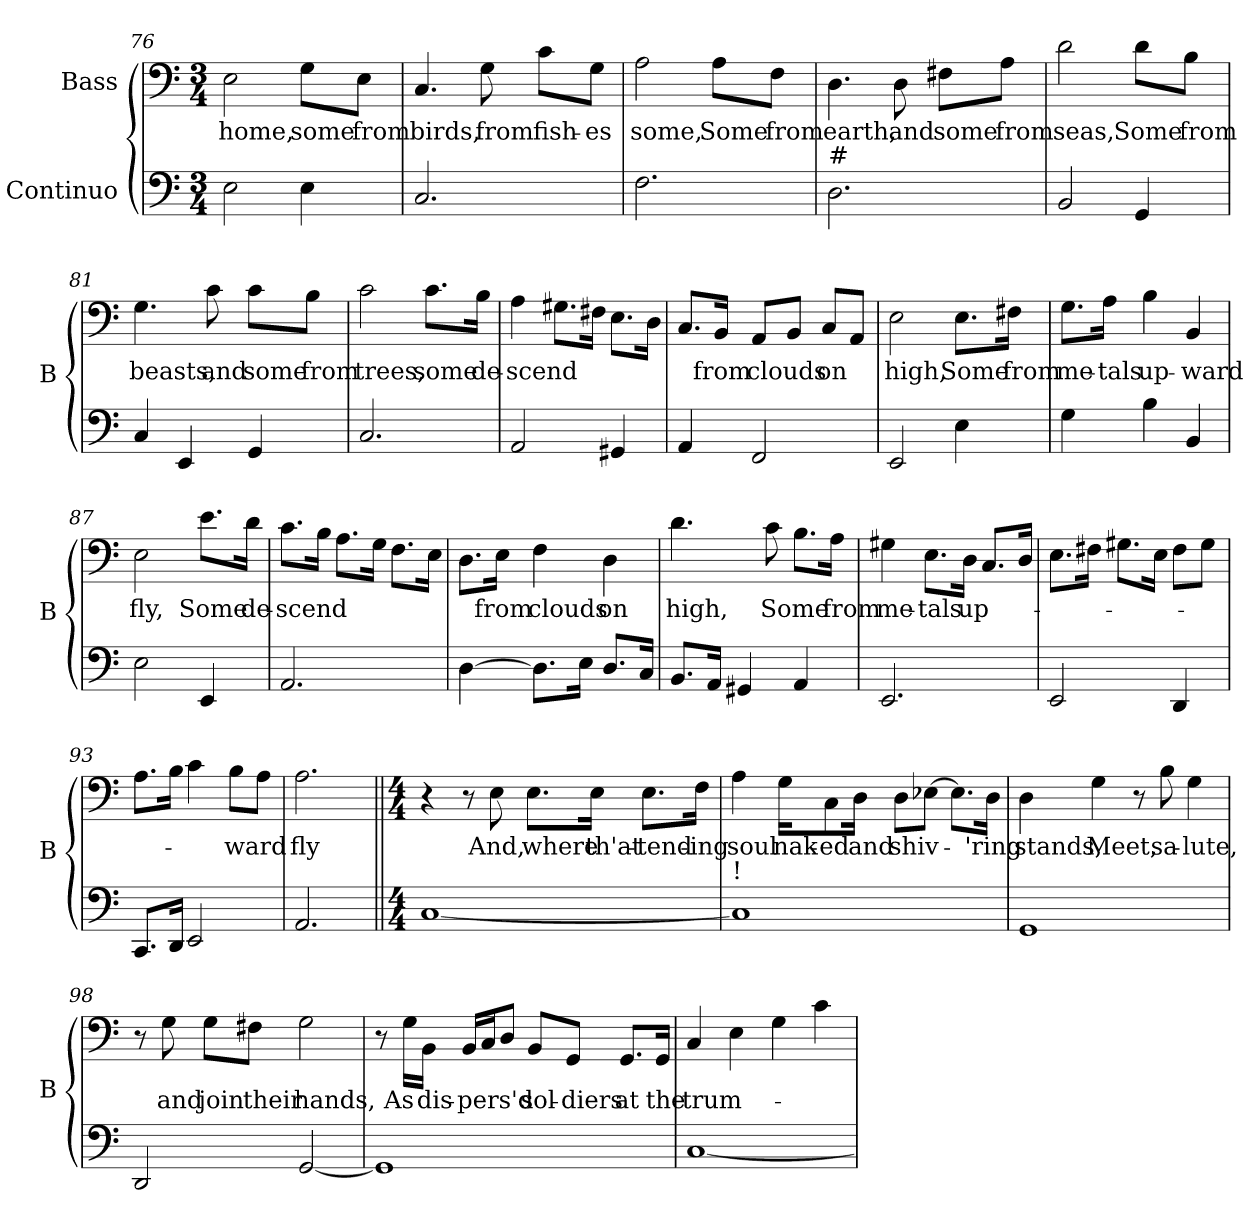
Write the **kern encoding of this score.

**kern	**kern	**text
*part2	*part1	*part1
*staff2	*staff1	*staff1
*I"Continuo	*I"Bass	*
*	*I'B	*
*clefF4	*clefF4	*
*k[]	*k[]	*
*M3/4	*M3/4	*
=76	=76	=76
!	!	!LO:LY:b
2E\	2E\	home,
!	!	!LO:LY:b
4E\	8G\L	some
!	!	!LO:LY:b
.	8E\J	from
!!LO:LB:g=z
=77	=77	=77
!	!	!LO:LY:b
2.C/	4.C/	birds,
!	!	!LO:LY:b
.	8G\	from
!	!	!LO:LY:b
.	8c\L	fish-
!	!	!LO:LY:b
.	8G\J	-es
=78	=78	=78
!	!	!LO:LY:b
2.F\	2A\	some,
!	!	!LO:LY:b
.	8A\L	Some
!	!	!LO:LY:b
.	8F\J	from
=79	=79	=79
!LO:TX:a:t=#	!	!
!	!	!LO:LY:b
2.D\	4.D\	earth,
!	!	!LO:LY:b
.	8D\	and
!	!	!LO:LY:b
.	8F#X\L	some
!	!	!LO:LY:b
.	8A\J	from
=80	=80	=80
!	!	!LO:LY:b
2BB/	2d\	seas,
!	!	!LO:LY:b
4GG/	8d\L	Some
!	!	!LO:LY:b
.	8B\J	from
=81	=81	=81
!	!	!LO:LY:b
4C/	4.G\	beasts,
4EE/	.	.
!	!	!LO:LY:b
.	8c\	and
!	!	!LO:LY:b
4GG/	8c\L	some
!	!	!LO:LY:b
.	8B\J	from
=82	=82	=82
!	!	!LO:LY:b
2.C/	2c\	trees,
!	!	!LO:LY:b
.	8.c\L	some
!	!	!LO:LY:b
.	16B\Jk	de-
!!LO:LB:g=z
=83	=83	=83
!	!	!LO:LY:b
2AA/	4A\	-scend
.	8.G#X\L	.
.	16F#X\Jk	.
4GG#X/	8.E\L	.
.	16D\Jk	.
=84	=84	=84
4AA/	8.C/L	.
!	!	!LO:LY:b
.	16BB/Jk	from
!	!	!LO:LY:b
2FF/	8AA/L	clouds
.	8BB/J	.
!	!	!LO:LY:b
.	8C/L	on
.	8AA/J	.
=85	=85	=85
!	!	!LO:LY:b
2EE/	2E\	high,
!	!	!LO:LY:b
4E\	8.E\L	Some
!	!	!LO:LY:b
.	16F#X\Jk	from
=86	=86	=86
!	!	!LO:LY:b
4G\	8.G\L	me-
!	!	!LO:LY:b
.	16A\Jk	-tals
!	!	!LO:LY:b
4B\	4B\	up-
!	!	!LO:LY:b
4BB/	4BB/	-ward
=87	=87	=87
!	!	!LO:LY:b
2E\	2E\	fly,
!	!	!LO:LY:b
4EE/	8.e\L	Some
!	!	!LO:LY:b
.	16d\Jk	de-
=88	=88	=88
!	!	!LO:LY:b
2.AA/	8.c\L	-scend
.	16B\Jk	.
.	8.A\L	.
.	16G\Jk	.
.	8.F\L	.
.	16E\Jk	.
!!LO:PB:g=z
=89	=89	=89
[4D\	8.D\L	.
!	!	!LO:LY:b
.	16E\Jk	from
!	!	!LO:LY:b
8.D\L]	4F\	clouds
16E\Jk	.	.
!	!	!LO:LY:b
8.D/L	4D\	on
16C/Jk	.	.
=90	=90	=90
!	!	!LO:LY:b
8.BB/L	4.d\	high,
16AA/Jk	.	.
4GG#X/	.	.
!	!	!LO:LY:b
.	8c\	Some
4AA/	8.B\L	.
!	!	!LO:LY:b
.	16A\Jk	from
=91	=91	=91
!	!	!LO:LY:b
2.EE/	4G#X\	me-
!	!	!LO:LY:b
.	8.E\L	-tals
!	!	!LO:LY:b
.	16D\Jk	up-
.	8.C/L	.
.	16D/Jk	.
=92	=92	=92
2EE/	8.E\L	.
.	16F#X\Jk	.
.	8.G#X\L	.
.	16E\Jk	.
4DD/	8F#\L	.
.	8G#\J	.
=93	=93	=93
8.CC/L	8.A\L	.
16DD/Jk	16B\Jk	.
2EE/	4c\	.
!	!	!LO:LY:b
.	8B\L	-ward
.	8A\J	.
=94	=94	=94
!	!	!LO:LY:b
2.AA/	2.A\	fly
!!LO:PB:g=z
=95||	=95||	=95||
*M4/4	*M4/4	*
[1C	4r	.
.	8r	.
!	!	!LO:LY:b
.	8E\	And,
!	!	!LO:LY:b
.	8.E\L	where
!	!	!LO:LY:b
.	16E\Jk	th'at-
!	!	!LO:LY:b
.	8.E\L	-tend-
!	!	!LO:LY:b
.	16F\Jk	-ing
=96	=96	=96
!LO:TX:a:t=!	!	!
!	!	!LO:LY:b
1C]	4A\	soul
!	!	!LO:LY:b
.	16G\KL	nak-
!	!	!LO:LY:b
.	8C\	-ed
!	!	!LO:LY:b
.	16D\Jk	and
!	!	!LO:LY:b
.	8D\L	shiv-
.	[8E-X\J	.
.	8.E-\L]	.
!	!	!LO:LY:b
.	16D\Jk	-'ring
=97	=97	=97
!	!	!LO:LY:b
1GG	4D\	stands,
!	!	!LO:LY:b
.	4G\	Meet,
.	8r	.
!	!	!LO:LY:b
.	8B\	sa-
!	!	!LO:LY:b
.	4G\	-lute,
=98	=98	=98
2DD/	8r	.
!	!	!LO:LY:b
.	8G\	and
!	!	!LO:LY:b
.	8G\L	join
!	!	!LO:LY:b
.	8F#X\J	their
!	!	!LO:LY:b
[2GG/	2G\	hands,
!!LO:LB:g=z
=99	=99	=99
1GG]	8r	.
!	!	!LO:LY:b
.	16G\LL	As
!	!	!LO:LY:b
.	16BB\JJ	dis-
!	!	!LO:LY:b
.	16BB/LL	-pers'd
.	16C/J	.
.	8D/J	.
!	!	!LO:LY:b
.	8BB/L	sol-
!	!	!LO:LY:b
.	8GG/J	-diers
!	!	!LO:LY:b
.	8.GG/L	at
!	!	!LO:LY:b
.	16GG/Jk	the
=100	=100	=100
!	!	!LO:LY:b
[1C	4C/	trum-
.	4E\	.
.	4G\	.
.	4c\	.
=	=	=
*-	*-	*-
